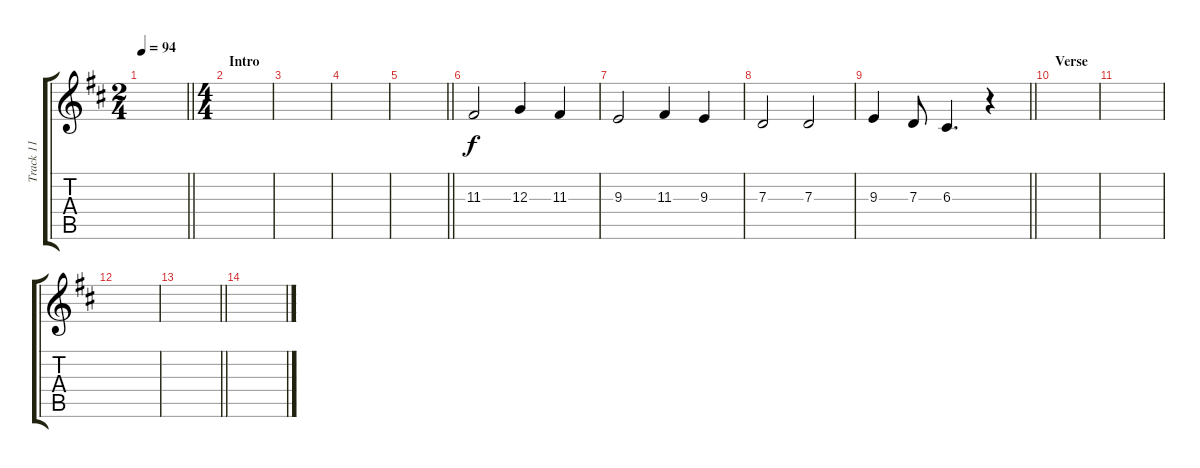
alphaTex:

\track ("Track 11" "Track 11") {instrument pad2warm}
\staff {score tabs}
\tuning (E4 B3 G3 D3 A2 E2) {hide}
\ts (2 4)
\tempo 94
\clef g2
\barLineRight lightlight
\ks d
|
\ts (4 4)
\section ("" "Intro")
|
|
|
\barLineRight lightlight
|
\section ("" "")
11.3.2 12.3.4 11.3.4 |
9.3.2 11.3.4 9.3.4 |
7.3.2 7.3.2 |
\barLineRight lightlight
9.3.4 7.3.8 6.3.4{d} r.4 |
\section ("" "Verse")
|
|
|
\barLineRight lightlight
|
\section ("" "")
